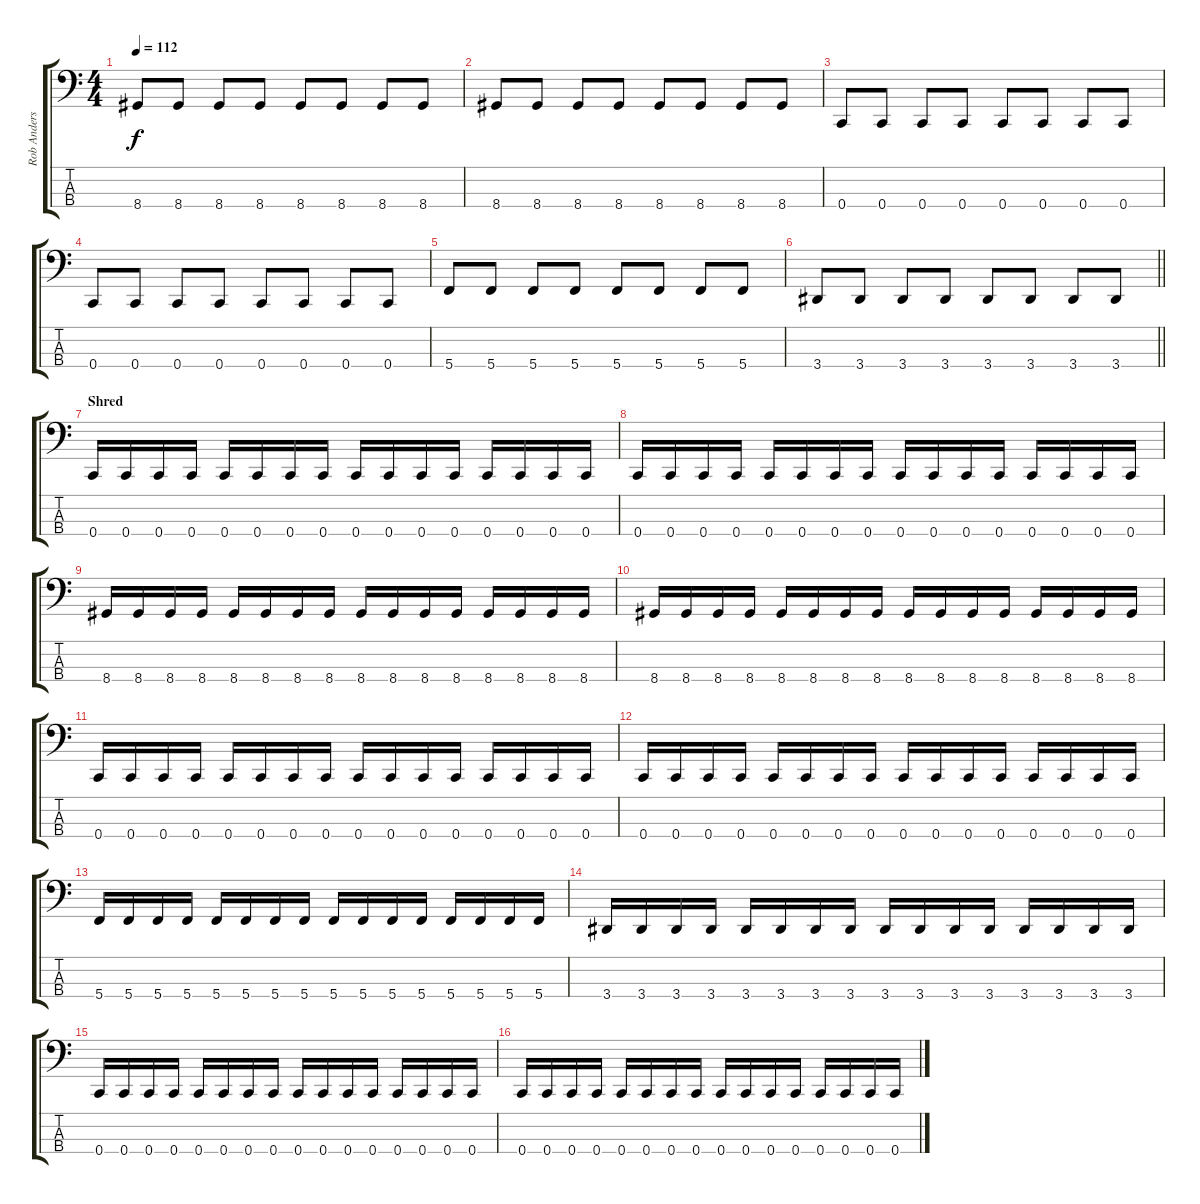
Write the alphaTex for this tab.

\track ("Rob Anderson" "Rob Anders") {instrument electricbasspick}
\staff {score tabs}
\tuning (F2 C2 G1 C1) {hide}
\ts (4 4)
\tempo 112
\clef f4
\ks c
8.4.8{dy f} 8.4.8 8.4.8 8.4.8 8.4.8 8.4.8 8.4.8 8.4.8 |
8.4.8 8.4.8 8.4.8 8.4.8 8.4.8 8.4.8 8.4.8 8.4.8 |
0.4.8 0.4.8 0.4.8 0.4.8 0.4.8 0.4.8 0.4.8 0.4.8 |
0.4.8 0.4.8 0.4.8 0.4.8 0.4.8 0.4.8 0.4.8 0.4.8 |
5.4.8 5.4.8 5.4.8 5.4.8 5.4.8 5.4.8 5.4.8 5.4.8 |
\barLineRight lightlight
3.4.8 3.4.8 3.4.8 3.4.8 3.4.8 3.4.8 3.4.8 3.4.8 |
\section ("" "Shred")
0.4.16 0.4.16 0.4.16 0.4.16 0.4.16 0.4.16 0.4.16 0.4.16 0.4.16 0.4.16 0.4.16 0.4.16 0.4.16 0.4.16 0.4.16 0.4.16 |
0.4.16 0.4.16 0.4.16 0.4.16 0.4.16 0.4.16 0.4.16 0.4.16 0.4.16 0.4.16 0.4.16 0.4.16 0.4.16 0.4.16 0.4.16 0.4.16 |
8.4.16 8.4.16 8.4.16 8.4.16 8.4.16 8.4.16 8.4.16 8.4.16 8.4.16 8.4.16 8.4.16 8.4.16 8.4.16 8.4.16 8.4.16 8.4.16 |
8.4.16 8.4.16 8.4.16 8.4.16 8.4.16 8.4.16 8.4.16 8.4.16 8.4.16 8.4.16 8.4.16 8.4.16 8.4.16 8.4.16 8.4.16 8.4.16 |
0.4.16 0.4.16 0.4.16 0.4.16 0.4.16 0.4.16 0.4.16 0.4.16 0.4.16 0.4.16 0.4.16 0.4.16 0.4.16 0.4.16 0.4.16 0.4.16 |
0.4.16 0.4.16 0.4.16 0.4.16 0.4.16 0.4.16 0.4.16 0.4.16 0.4.16 0.4.16 0.4.16 0.4.16 0.4.16 0.4.16 0.4.16 0.4.16 |
5.4.16 5.4.16 5.4.16 5.4.16 5.4.16 5.4.16 5.4.16 5.4.16 5.4.16 5.4.16 5.4.16 5.4.16 5.4.16 5.4.16 5.4.16 5.4.16 |
3.4.16 3.4.16 3.4.16 3.4.16 3.4.16 3.4.16 3.4.16 3.4.16 3.4.16 3.4.16 3.4.16 3.4.16 3.4.16 3.4.16 3.4.16 3.4.16 |
0.4.16 0.4.16 0.4.16 0.4.16 0.4.16 0.4.16 0.4.16 0.4.16 0.4.16 0.4.16 0.4.16 0.4.16 0.4.16 0.4.16 0.4.16 0.4.16 |
0.4.16 0.4.16 0.4.16 0.4.16 0.4.16 0.4.16 0.4.16 0.4.16 0.4.16 0.4.16 0.4.16 0.4.16 0.4.16 0.4.16 0.4.16 0.4.16
